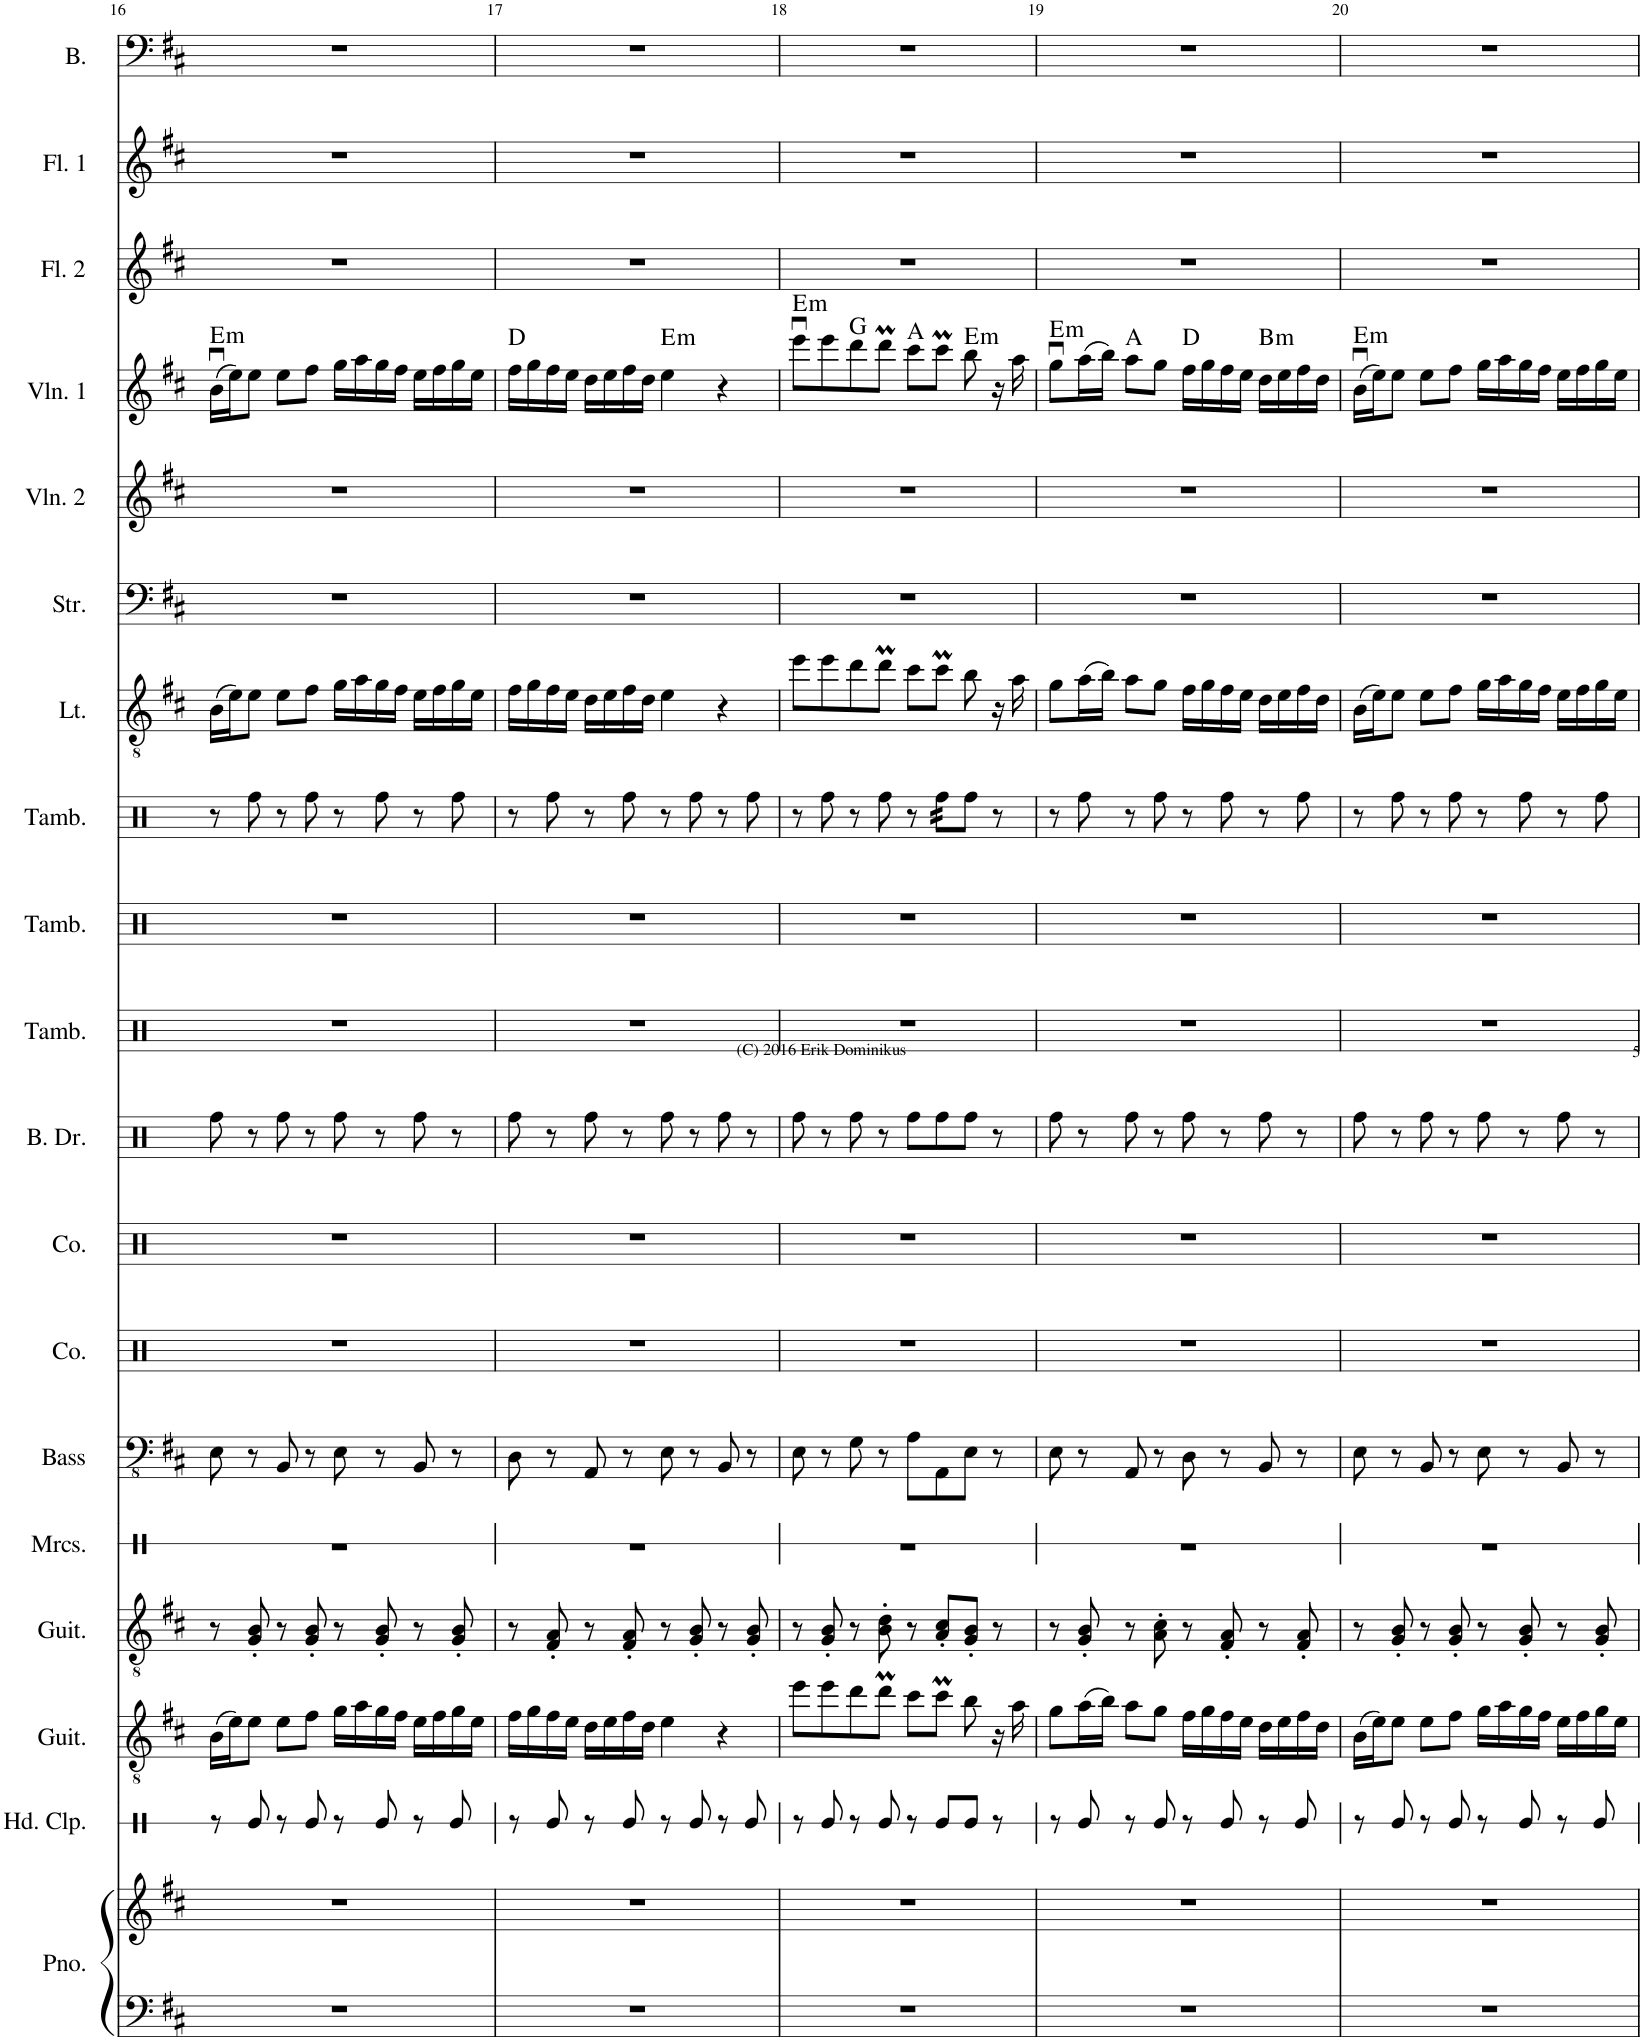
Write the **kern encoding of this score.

**kern	**kern	**kern	**kern	**kern	**kern	**kern	**kern	**kern	**kern	**kern	**kern	**kern	**kern	**kern	**kern	**kern	**harte	**kern	**kern	**kern
*part19	*part19	*part18	*part17	*part16	*part15	*part14	*part13	*part12	*part11	*part10	*part9	*part8	*part7	*part6	*part5	*part4	*part4	*part3	*part2	*part1
*staff20	*staff19	*staff18	*staff17	*staff16	*staff15	*staff14	*staff13	*staff12	*staff11	*staff10	*staff9	*staff8	*staff7	*staff6	*staff5	*staff4	*	*staff3	*staff2	*staff1
*I"Piano	*	*I"Hand Clap	*I"Classical Guitar	*I"Classical Guitar	*I"Maracas	*I"Acoustic Bass	*I"Congas	*I"Congas	*I"Bass Drum	*I"Tambourine	*I"Tambourine	*I"Tambourine	*I"Lute	*I"Strings	*I"Violin 2	*I"Violin 1	*	*I"Flute 2	*I"Flute 1	*I"Bass
*I'Pno.	*	*I'Hd. Clp.	*I'Guit.	*I'Guit.	*I'Mrcs.	*I'Bass	*I'Co.	*I'Co.	*I'B. Dr.	*I'Tamb.	*I'Tamb.	*I'Tamb.	*I'Lt.	*I'Str.	*I'Vln. 2	*I'Vln. 1	*	*I'Fl. 2	*I'Fl. 1	*I'B.
!!LO:PB:g=z
*clefF4	*clefG2	*clefX	*clefGv2	*clefGv2	*clefX	*clefFv4	*clefX	*clefX	*clefX	*clefX	*clefX	*clefX	*clefGv2	*clefF4	*clefG2	*clefG2	*	*clefG2	*clefG2	*clefF4
*k[f#c#]	*k[f#c#]	*k[]	*k[f#c#]	*k[f#c#]	*k[]	*k[f#c#]	*k[]	*k[]	*k[]	*k[]	*k[]	*k[]	*k[f#c#]	*k[f#c#]	*k[f#c#]	*k[f#c#]	*	*k[f#c#]	*k[f#c#]	*k[f#c#]
*M4/4	*M4/4	*M4/4	*M4/4	*M4/4	*M4/4	*M4/4	*M4/4	*M4/4	*M4/4	*M4/4	*M4/4	*M4/4	*M4/4	*M4/4	*M4/4	*M4/4	*	*M4/4	*M4/4	*M4/4
=16	=16	=16	=16	=16	=16	=16	=16	=16	=16	=16	=16	=16	=16	=16	=16	=16	=16	=16	=16	=16
!	!	!	!	!	!	!	!	!	!	!	!	!	!	!	!	!	!LO:H:kt=m	!	!	!
1r	1r	8r	(16B\LL	8r	1r	8EE\	1r	1r	8Rff\	1r	1r	8r	(16B\LL	1r	1r	(16bu\LL	E:min	1r	1r	1r
.	.	.	16e\J)	.	.	.	.	.	.	.	.	.	16e\J)	.	.	16ee\J)	.	.	.	.
.	.	8Re/	8e\J	8G/' 8B/'	.	8r	.	.	8r	.	.	8Rff\	8e\J	.	.	8ee\J	.	.	.	.
.	.	8r	8e\L	8r	.	8BBB/	.	.	8Rff\	.	.	8r	8e\L	.	.	8ee\L	.	.	.	.
.	.	8Re/	8f#\J	8G/' 8B/'	.	8r	.	.	8r	.	.	8Rff\	8f#\J	.	.	8ff#\J	.	.	.	.
.	.	8r	16g\LL	8r	.	8EE\	.	.	8Rff\	.	.	8r	16g\LL	.	.	16gg\LL	.	.	.	.
.	.	.	16a\	.	.	.	.	.	.	.	.	.	16a\	.	.	16aa\	.	.	.	.
.	.	8Re/	16g\	8G/' 8B/'	.	8r	.	.	8r	.	.	8Rff\	16g\	.	.	16gg\	.	.	.	.
.	.	.	16f#\JJ	.	.	.	.	.	.	.	.	.	16f#\JJ	.	.	16ff#\JJ	.	.	.	.
.	.	8r	16e\LL	8r	.	8BBB/	.	.	8Rff\	.	.	8r	16e\LL	.	.	16ee\LL	.	.	.	.
.	.	.	16f#\	.	.	.	.	.	.	.	.	.	16f#\	.	.	16ff#\	.	.	.	.
.	.	8Re/	16g\	8G/' 8B/'	.	8r	.	.	8r	.	.	8Rff\	16g\	.	.	16gg\	.	.	.	.
.	.	.	16e\JJ	.	.	.	.	.	.	.	.	.	16e\JJ	.	.	16ee\JJ	.	.	.	.
=17	=17	=17	=17	=17	=17	=17	=17	=17	=17	=17	=17	=17	=17	=17	=17	=17	=17	=17	=17	=17
1r	1r	8r	16f#\LL	8r	1r	8DD\	1r	1r	8Rff\	1r	1r	8r	16f#\LL	1r	1r	16ff#\LL	D:maj	1r	1r	1r
.	.	.	16g\	.	.	.	.	.	.	.	.	.	16g\	.	.	16gg\	.	.	.	.
.	.	8Re/	16f#\	8F#/' 8A/'	.	8r	.	.	8r	.	.	8Rff\	16f#\	.	.	16ff#\	.	.	.	.
.	.	.	16e\JJ	.	.	.	.	.	.	.	.	.	16e\JJ	.	.	16ee\JJ	.	.	.	.
.	.	8r	16d\LL	8r	.	8AAA/	.	.	8Rff\	.	.	8r	16d\LL	.	.	16dd\LL	.	.	.	.
.	.	.	16e\	.	.	.	.	.	.	.	.	.	16e\	.	.	16ee\	.	.	.	.
.	.	8Re/	16f#\	8F#/' 8A/'	.	8r	.	.	8r	.	.	8Rff\	16f#\	.	.	16ff#\	.	.	.	.
.	.	.	16d\JJ	.	.	.	.	.	.	.	.	.	16d\JJ	.	.	16dd\JJ	.	.	.	.
!	!	!	!	!	!	!	!	!	!	!	!	!	!	!	!	!	!LO:H:kt=m	!	!	!
.	.	8r	4e\	8r	.	8EE\	.	.	8Rff\	.	.	8r	4e\	.	.	4ee\	E:min	.	.	.
.	.	8Re/	.	8G/' 8B/'	.	8r	.	.	8r	.	.	8Rff\	.	.	.	.	.	.	.	.
.	.	8r	4r	8r	.	8BBB/	.	.	8Rff\	.	.	8r	4r	.	.	4r	.	.	.	.
.	.	8Re/	.	8G/' 8B/'	.	8r	.	.	8r	.	.	8Rff\	.	.	.	.	.	.	.	.
=18	=18	=18	=18	=18	=18	=18	=18	=18	=18	=18	=18	=18	=18	=18	=18	=18	=18	=18	=18	=18
!	!	!	!	!	!	!	!	!	!	!	!	!	!	!	!	!	!LO:H:kt=m	!	!	!
1r	1r	8r	8ee\L	8r	1r	8EE\	1r	1r	8Rff\	1r	1r	8r	8ee\L	1r	1r	8eeeu\L	E:min	1r	1r	1r
.	.	8Re/	8ee\	8G/' 8B/'	.	8r	.	.	8r	.	.	8Rff\	8ee\	.	.	8eee\	.	.	.	.
.	.	8r	8dd\	8r	.	8GG\	.	.	8Rff\	.	.	8r	8dd\	.	.	8ddd\	G:maj	.	.	.
.	.	8Re/	8ddM\J	8B\' 8d\'	.	8r	.	.	8r	.	.	8Rff\	8ddM\J	.	.	8dddM\J	.	.	.	.
.	.	8r	8cc#\L	8r	.	8AA\L	.	.	8Rff\L	.	.	8r	8cc#\L	.	.	8ccc#\L	A:maj	.	.	.
*	*	*	*	*	*	*	*	*	*	*	*	*tremolo	*	*	*	*	*	*	*	*
.	.	8Re/L	8cc#m\J	8A/' 8c#/'L	.	8AAA\	.	.	8Rff\	.	.	32Rff\LLL	8cc#m\J	.	.	8ccc#m\J	.	.	.	.
.	.	.	.	.	.	.	.	.	.	.	.	32Rff\	.	.	.	.	.	.	.	.
.	.	.	.	.	.	.	.	.	.	.	.	32Rff\	.	.	.	.	.	.	.	.
.	.	.	.	.	.	.	.	.	.	.	.	32Rff\	.	.	.	.	.	.	.	.
*	*	*	*	*	*	*	*	*	*	*	*	*Xtremolo	*	*	*	*	*	*	*	*
!	!	!	!	!	!	!	!	!	!	!	!	!	!	!	!	!	!LO:H:kt=m	!	!	!
.	.	8Re/J	8b\	8G/' 8B/'J	.	8EE\J	.	.	8Rff\J	.	.	8Rff\J	8b\	.	.	8bb\	E:min	.	.	.
.	.	8r	16r	8r	.	8r	.	.	8r	.	.	8r	16r	.	.	16r	.	.	.	.
.	.	.	16a\	.	.	.	.	.	.	.	.	.	16a\	.	.	16aa\	.	.	.	.
=19	=19	=19	=19	=19	=19	=19	=19	=19	=19	=19	=19	=19	=19	=19	=19	=19	=19	=19	=19	=19
!	!	!	!	!	!	!	!	!	!	!	!	!	!	!	!	!	!LO:H:kt=m	!	!	!
1r	1r	8r	8g\L	8r	1r	8EE\	1r	1r	8Rff\	1r	1r	8r	8g\L	1r	1r	8ggu\L	E:min	1r	1r	1r
.	.	8Re/	(16a\L	8G/' 8B/'	.	8r	.	.	8r	.	.	8Rff\	(16a\L	.	.	(16aa\L	.	.	.	.
.	.	.	16b\JJ)	.	.	.	.	.	.	.	.	.	16b\JJ)	.	.	16bb\JJ)	.	.	.	.
.	.	8r	8a\L	8r	.	8AAA/	.	.	8Rff\	.	.	8r	8a\L	.	.	8aa\L	A:maj	.	.	.
.	.	8Re/	8g\J	8A\' 8c#\'	.	8r	.	.	8r	.	.	8Rff\	8g\J	.	.	8gg\J	.	.	.	.
.	.	8r	16f#\LL	8r	.	8DD\	.	.	8Rff\	.	.	8r	16f#\LL	.	.	16ff#\LL	D:maj	.	.	.
.	.	.	16g\	.	.	.	.	.	.	.	.	.	16g\	.	.	16gg\	.	.	.	.
.	.	8Re/	16f#\	8F#/' 8A/'	.	8r	.	.	8r	.	.	8Rff\	16f#\	.	.	16ff#\	.	.	.	.
.	.	.	16e\JJ	.	.	.	.	.	.	.	.	.	16e\JJ	.	.	16ee\JJ	.	.	.	.
!	!	!	!	!	!	!	!	!	!	!	!	!	!	!	!	!	!LO:H:kt=m	!	!	!
.	.	8r	16d\LL	8r	.	8BBB/	.	.	8Rff\	.	.	8r	16d\LL	.	.	16dd\LL	B:min	.	.	.
.	.	.	16e\	.	.	.	.	.	.	.	.	.	16e\	.	.	16ee\	.	.	.	.
.	.	8Re/	16f#\	8F#/' 8A/'	.	8r	.	.	8r	.	.	8Rff\	16f#\	.	.	16ff#\	.	.	.	.
.	.	.	16d\JJ	.	.	.	.	.	.	.	.	.	16d\JJ	.	.	16dd\JJ	.	.	.	.
=20	=20	=20	=20	=20	=20	=20	=20	=20	=20	=20	=20	=20	=20	=20	=20	=20	=20	=20	=20	=20
!	!	!	!	!	!	!	!	!	!	!	!	!	!	!	!	!	!LO:H:kt=m	!	!	!
1r	1r	8r	(16B\LL	8r	1r	8EE\	1r	1r	8Rff\	1r	1r	8r	(16B\LL	1r	1r	(16bu\LL	E:min	1r	1r	1r
.	.	.	16e\J)	.	.	.	.	.	.	.	.	.	16e\J)	.	.	16ee\J)	.	.	.	.
.	.	8Re/	8e\J	8G/' 8B/'	.	8r	.	.	8r	.	.	8Rff\	8e\J	.	.	8ee\J	.	.	.	.
.	.	8r	8e\L	8r	.	8BBB/	.	.	8Rff\	.	.	8r	8e\L	.	.	8ee\L	.	.	.	.
.	.	8Re/	8f#\J	8G/' 8B/'	.	8r	.	.	8r	.	.	8Rff\	8f#\J	.	.	8ff#\J	.	.	.	.
.	.	8r	16g\LL	8r	.	8EE\	.	.	8Rff\	.	.	8r	16g\LL	.	.	16gg\LL	.	.	.	.
.	.	.	16a\	.	.	.	.	.	.	.	.	.	16a\	.	.	16aa\	.	.	.	.
.	.	8Re/	16g\	8G/' 8B/'	.	8r	.	.	8r	.	.	8Rff\	16g\	.	.	16gg\	.	.	.	.
.	.	.	16f#\JJ	.	.	.	.	.	.	.	.	.	16f#\JJ	.	.	16ff#\JJ	.	.	.	.
.	.	8r	16e\LL	8r	.	8BBB/	.	.	8Rff\	.	.	8r	16e\LL	.	.	16ee\LL	.	.	.	.
.	.	.	16f#\	.	.	.	.	.	.	.	.	.	16f#\	.	.	16ff#\	.	.	.	.
.	.	8Re/	16g\	8G/' 8B/'	.	8r	.	.	8r	.	.	8Rff\	16g\	.	.	16gg\	.	.	.	.
.	.	.	16e\JJ	.	.	.	.	.	.	.	.	.	16e\JJ	.	.	16ee\JJ	.	.	.	.
=	=	=	=	=	=	=	=	=	=	=	=	=	=	=	=	=	=	=	=	=
*-	*-	*-	*-	*-	*-	*-	*-	*-	*-	*-	*-	*-	*-	*-	*-	*-	*-	*-	*-	*-
